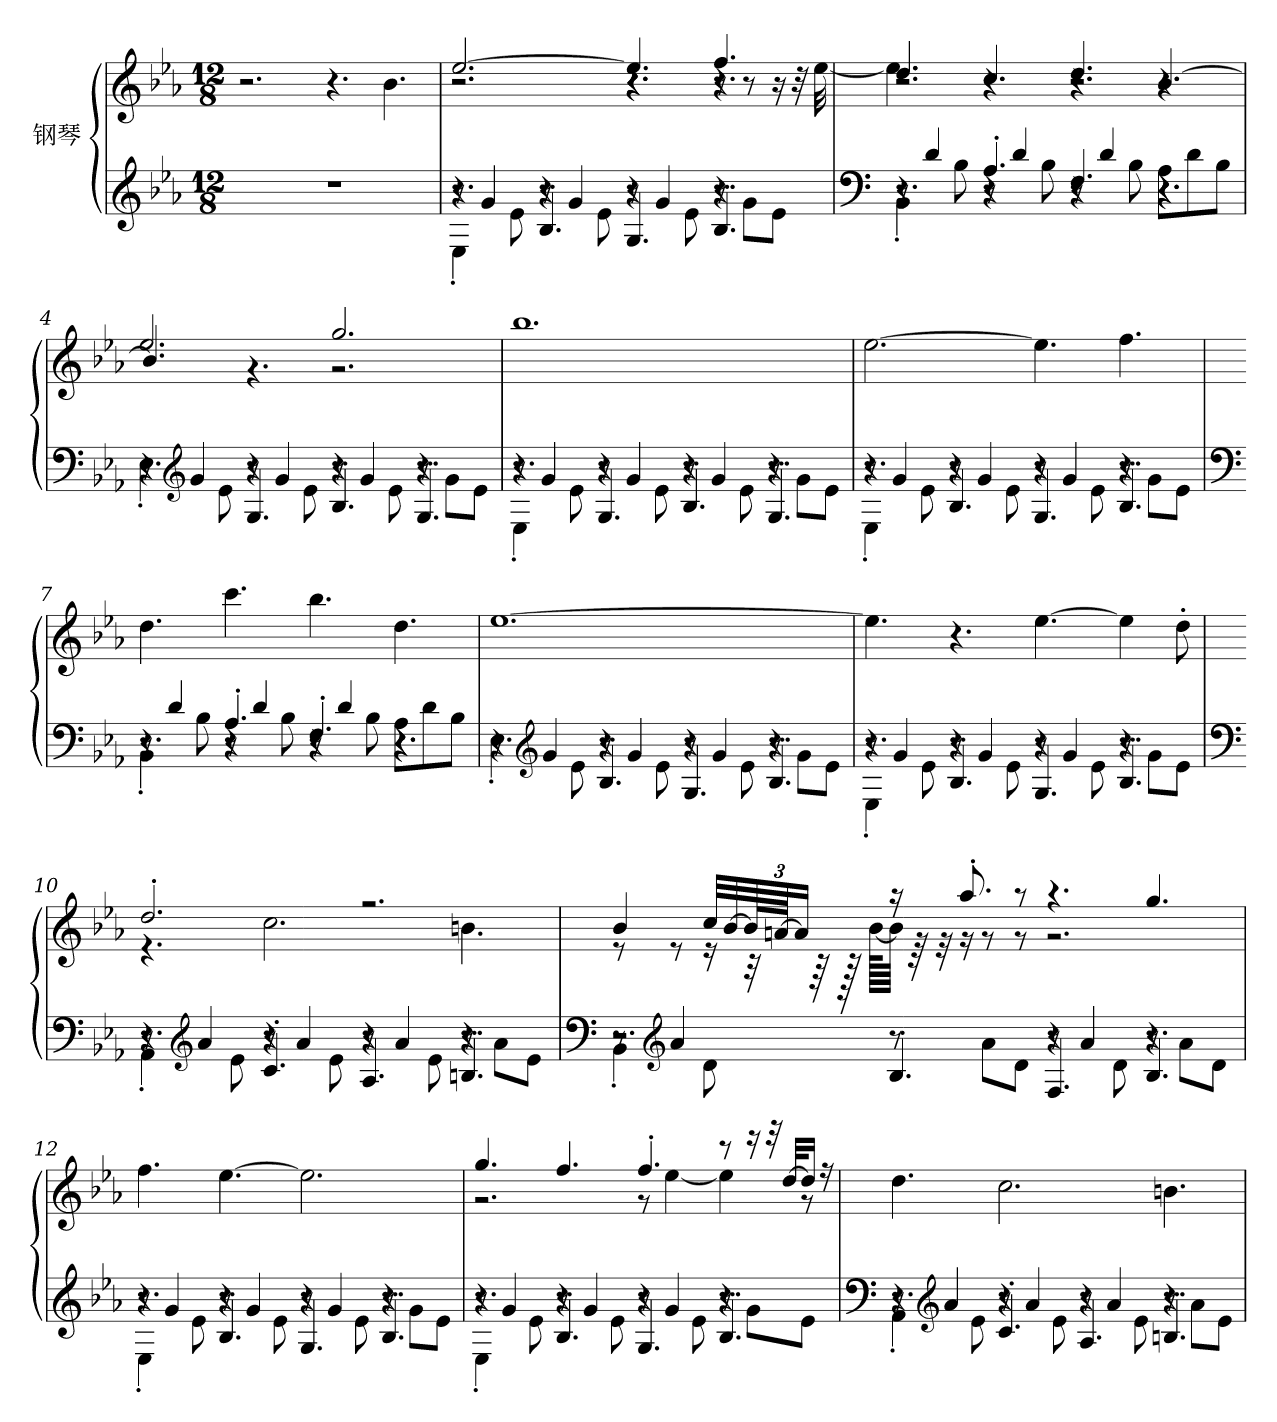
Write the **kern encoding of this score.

**kern	**kern
*part2	*part1
*staff2	*staff1
*I"钢琴	*I"钢琴
*clefG2	*clefG2
*k[b-e-a-]	*k[b-e-a-]
*M12/8	*M12/8
*MM90	*MM90
=1	=1
1.r	2.r
.	4.r
.	4.b-\
=2	=2
*^	*^
*	*^	*	*^
4.r	4E-'\	8r	[2.ee-/	2.r	2.r
.	.	4g/	.	.	.
.	8e-\	.	.	.	.
8r	4r	4.B-'/	.	.	.
4g/	.	.	.	.	.
.	8e-\	.	.	.	.
8r	4r	4.G/	4.ee-/]	4.r	4.r
4g/	.	.	.	.	.
.	8e-\	.	.	.	.
4.r	8r	4.B-'/	4.r	8r	4.ff/
.	8g\L	.	.	8r	.
.	8e-\J	.	.	16r	.
.	.	.	.	32r	.
.	.	.	.	[32ee-\	.
=3	=3	=3	=3	=3	=3
*clefF4	*	*	*	*	*
4.r	4BB-'\	8r	4.dd/	4.ee-\]	2.r
.	.	4d/	.	.	.
.	8B-\	.	.	.	.
8r	4r	4.A-'/	4.cc/	4.r	.
4d/	.	.	.	.	.
.	8B-\	.	.	.	.
8r	4r	4.F/	4.dd/	2.r	4.r
4d/	.	.	.	.	.
.	8B-\	.	.	.	.
4.r	8A-\L	4.r	4.r	.	[4.b-/
.	8d\	.	.	.	.
.	8B-\J	.	.	.	.
*	*	*	*	*v	*v
!!LO:LB:g=z
=4	=4	=4	=4	=4
4.r	4E-'\	8r	2.ee-/	4.b-/]
*clefG2	*	*	*	*
.	.	4g/	.	.
.	8e-\	.	.	.
8r	4r	4.G/	.	4.r
4g/	.	.	.	.
.	8e-\	.	.	.
8r	4r	4.B-'/	2.gg/	2.r
4g/	.	.	.	.
.	8e-\	.	.	.
4.r	8r	4.G'/	.	.
.	8g\L	.	.	.
.	8e-\J	.	.	.
*	*	*	*v	*v
=5	=5	=5	=5
4.r	4E-'\	8r	1.bb-
.	.	4g/	.
.	8e-\	.	.
8r	4r	4.G/	.
4g/	.	.	.
.	8e-\	.	.
8r	4r	4.B-'/	.
4g/	.	.	.
.	8e-\	.	.
4.r	8r	4.G'/	.
.	8g\L	.	.
.	8e-\J	.	.
=6	=6	=6	=6
4.r	4E-'\	8r	[2.ee-\
.	.	4g/	.
.	8e-\	.	.
8r	4r	4.B-/	.
4g/	.	.	.
.	8e-\	.	.
8r	4r	4.G/	4.ee-\]
4g/	.	.	.
.	8e-\	.	.
4.r	8r	4.B-'/	4.ff\
.	8g\L	.	.
.	8e-\J	.	.
!!LO:LB:g=z
=7	=7	=7	=7
*clefF4	*	*	*
4.r	4BB-'\	8r	4.dd\
.	.	4d/	.
.	8B-\	.	.
8r	4r	4.A-'/	4.ccc\
4d/	.	.	.
.	8B-\	.	.
8r	4r	4.F'/	4.bb-\
4d/	.	.	.
.	8B-\	.	.
4.r	8A-\L	4.r	4.dd\
.	8d\	.	.
.	8B-\J	.	.
=8	=8	=8	=8
4.r	4E-'\	8r	[1.ee-
*clefG2	*	*	*
.	.	4g/	.
.	8e-\	.	.
8r	4r	4.B-'/	.
4g/	.	.	.
.	8e-\	.	.
8r	4r	4.G/	.
4g/	.	.	.
.	8e-\	.	.
4.r	8r	4.B-'/	.
.	8g\L	.	.
.	8e-\J	.	.
=9	=9	=9	=9
4.r	4E-'\	8r	4.ee-\]
.	.	4g/	.
.	8e-\	.	.
8r	4r	4.B-'/	4.r
4g/	.	.	.
.	8e-\	.	.
8r	4r	4.G/	[4.ee-\
4g/	.	.	.
.	8e-\	.	.
4.r	8r	4.B-'/	4ee-\]
.	8g\L	.	.
.	8e-\J	.	8dd'\
!!LO:LB:g=z
=10	=10	=10	=10
*clefF4	*	*	*
*	*	*	*MM78
*	*	*	*^
4.r	4AA-'\	8r	2.dd'/	4.r
*clefG2	*	*	*	*
.	.	4a-/	.	.
.	8e-\	.	.	.
8r	4r	4.c'/	.	2.cc\
4a-/	.	.	.	.
.	8e-\	.	.	.
8r	4r	4.A-/	2.r	.
4a-/	.	.	.	.
.	8e-\	.	.	.
4.r	8r	4.Bn'/	.	4.bn\
.	8a-\L	.	.	.
.	8e-\J	.	.	.
!!LO:LB:g=z	!!
=11	=11	=11	=11	=11
*clefF4	*	*	*	*
2.r	4BB-'\	8r	4b-/	8r
*clefG2	*	*	*	*
.	.	4a-/	.	8r
.	8d\	.	32cc/LLL	16r
.	.	.	[32b-/	.
*	*	*	*Xbrackettup	*
.	.	.	96b-/L]	32r
.	.	.	[96an/JJ	.
.	.	.	24a/JJ]	.
.	.	.	.	64r
.	.	.	.	128r
.	.	.	.	[128b-\KLLLL
.	8r	4.B-'/	16r	64b-\JJJJ]
.	.	.	.	64r
.	.	.	.	32r
.	.	.	8.aa-'/	16r
.	8a-\L	.	.	8r
.	8d\J	.	8r	8r
8r	4r	4.F/	4.r	2.r
4a-/	.	.	.	.
.	8d\	.	.	.
4.r	8r	4.B-/	4.gg/	.
.	8a-\L	.	.	.
.	8d\J	.	.	.
*	*	*	*v	*v
=12	=12	=12	=12
4.r	4E-'\	8r	4.ff\
.	.	4g/	.
.	8e-\	.	.
8r	4r	4.B-'/	[4.ee-\
4g/	.	.	.
.	8e-\	.	.
8r	4r	4.G/	2.ee-\]
4g/	.	.	.
.	8e-\	.	.
4.r	8r	4.B-'/	.
.	8g\L	.	.
.	8e-\J	.	.
!!LO:LB:g=z
=13	=13	=13	=13
*	*	*	*^
4.r	4E-'\	8r	4.gg/	2.r
.	.	4g/	.	.
.	8e-\	.	.	.
8r	4r	4.B-'/	4.ff/	.
4g/	.	.	.	.
.	8e-\	.	.	.
8r	4r	4.G/	4.ff'/	8r
4g/	.	.	.	[4ee-\
.	8e-\	.	.	.
4.r	8r	4.B-'/	8r	4ee-\]
.	8g\L	.	16r	.
.	.	.	32r	.
.	.	.	[32dd/KLL	.
.	8e-\J	.	16dd/JJ]	8r
.	.	.	16r	.
*	*	*	*v	*v
=14	=14	=14	=14
*clefF4	*	*	*
4.r	4AA-'\	8r	4.dd\
*clefG2	*	*	*
.	.	4a-/	.
.	8e-\	.	.
8r	4r	4.c'/	2.cc\
4a-/	.	.	.
.	8e-\	.	.
8r	4r	4.A-/	.
4a-/	.	.	.
.	8e-\	.	.
4.r	8r	4.Bn'/	4.bn\
.	8a-\L	.	.
.	8e-\J	.	.
*v	*v	*v	*
=	=
*-	*-
